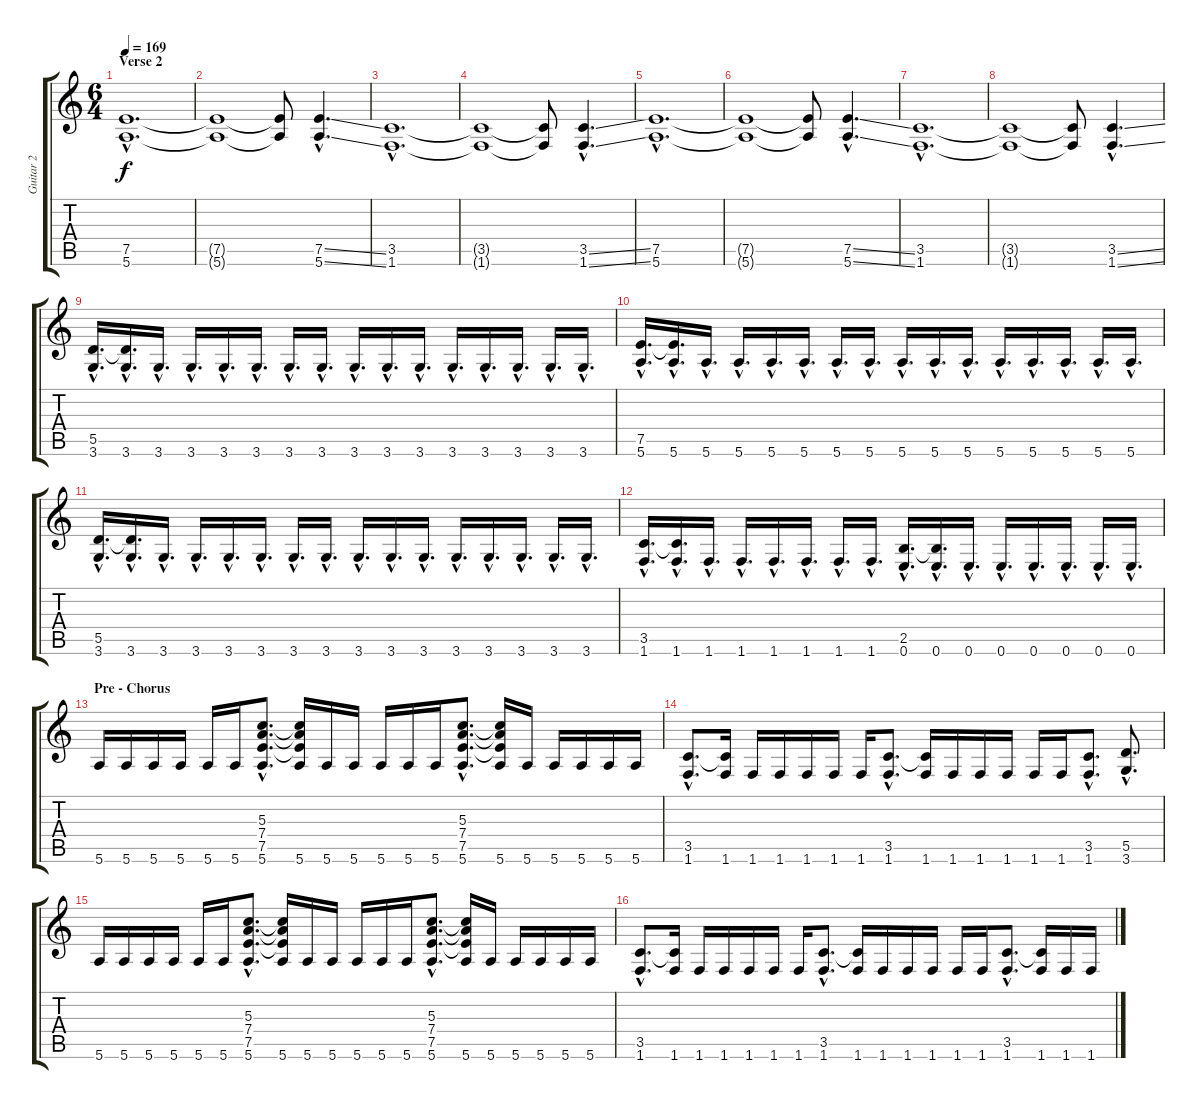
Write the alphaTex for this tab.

\track ("Guitar 2" "Guitar 2") {instrument distortionguitar}
\staff {score tabs}
\tuning (E4 B3 G3 D3 A2 E2) {hide}
\ts (6 4)
\section ("" "Verse 2")
\tempo 169
\clef g2
\ks c
(7.5{hac} 5.6{hac}).1{d dy f} |
(7.5{t} 5.6{t}).1 (7.5{t} 5.6{t}).8 (7.5{ss hac} 5.6{ss hac}).4{d} |
(3.5{hac} 1.6{hac}).1{d} |
(3.5{t} 1.6{t}).1 (3.5{t} 1.6{t}).8 (3.5{ss hac} 1.6{ss hac}).4{d} |
(7.5{hac} 5.6{hac}).1{d} |
(7.5{t} 5.6{t}).1 (7.5{t} 5.6{t}).8 (7.5{ss hac} 5.6{ss hac}).4{d} |
(3.5{hac} 1.6{hac}).1{d} |
(3.5{t} 1.6{t}).1 (3.5{t} 1.6{t}).8 (3.5{ss hac} 1.6{ss hac}).4{d} |
(5.5{hac} 3.6{hac}).16{d} (5.5{hac t} 3.6{hac}).16{d} 3.6{hac}.16{d} 3.6{hac}.16{d} 3.6{hac}.16{d} 3.6{hac}.16{d} 3.6{hac}.16{d} 3.6{hac}.16{d} 3.6{hac}.16{d} 3.6{hac}.16{d} 3.6{hac}.16{d} 3.6{hac}.16{d} 3.6{hac}.16{d} 3.6{hac}.16{d} 3.6{hac}.16{d} 3.6{hac}.16{d} |
(7.5{hac} 5.6{hac}).16{d} (7.5{hac t} 5.6{hac}).16{d} 5.6{hac}.16{d} 5.6{hac}.16{d} 5.6{hac}.16{d} 5.6{hac}.16{d} 5.6{hac}.16{d} 5.6{hac}.16{d} 5.6{hac}.16{d} 5.6{hac}.16{d} 5.6{hac}.16{d} 5.6{hac}.16{d} 5.6{hac}.16{d} 5.6{hac}.16{d} 5.6{hac}.16{d} 5.6{hac}.16{d} |
(5.5{hac} 3.6{hac}).16{d} (5.5{hac t} 3.6{hac}).16{d} 3.6{hac}.16{d} 3.6{hac}.16{d} 3.6{hac}.16{d} 3.6{hac}.16{d} 3.6{hac}.16{d} 3.6{hac}.16{d} 3.6{hac}.16{d} 3.6{hac}.16{d} 3.6{hac}.16{d} 3.6{hac}.16{d} 3.6{hac}.16{d} 3.6{hac}.16{d} 3.6{hac}.16{d} 3.6{hac}.16{d} |
(3.5{hac} 1.6{hac}).16{d} (3.5{hac t} 1.6{hac}).16{d} 1.6{hac}.16{d} 1.6{hac}.16{d} 1.6{hac}.16{d} 1.6{hac}.16{d} 1.6{hac}.16{d} 1.6{hac}.16{d} (2.5{hac} 0.6{hac}).16{d} (2.5{hac t} 0.6{hac}).16{d} 0.6{hac}.16{d} 0.6{hac}.16{d} 0.6{hac}.16{d} 0.6{hac}.16{d} 0.6{hac}.16{d} 0.6{hac}.16{d} |
\section ("" "Pre - Chorus")
5.6.16 5.6.16 5.6.16 5.6.16 5.6.16 5.6.16 (5.3{hac} 7.4{hac} 7.5{hac} 5.6{hac}).8{d} (5.3{t} 7.4{t} 7.5{t} 5.6).16 5.6.16 5.6.16 5.6.16 5.6.16 5.6.16 (5.3{hac} 7.4{hac} 7.5{hac} 5.6{hac}).8{d} (5.3{t} 7.4{t} 7.5{t} 5.6).16 5.6.16 5.6.16 5.6.16 5.6.16 5.6.16 |
(3.5{hac} 1.6{hac}).8{d} (3.5{t} 1.6).16 1.6.16 1.6.16 1.6.16 1.6.16 1.6.16 (3.5{hac} 1.6{hac}).8{d} (3.5{t} 1.6).16 1.6.16 1.6.16 1.6.16 1.6.16 1.6.16 (3.5{hac} 1.6{hac}).8{d} (5.5{hac} 3.6{hac}).8{d} |
5.6.16 5.6.16 5.6.16 5.6.16 5.6.16 5.6.16 (5.3{hac} 7.4{hac} 7.5{hac} 5.6{hac}).8{d} (5.3{t} 7.4{t} 7.5{t} 5.6).16 5.6.16 5.6.16 5.6.16 5.6.16 5.6.16 (5.3{hac} 7.4{hac} 7.5{hac} 5.6{hac}).8{d} (5.3{t} 7.4{t} 7.5{t} 5.6).16 5.6.16 5.6.16 5.6.16 5.6.16 5.6.16 |
(3.5{hac} 1.6{hac}).8{d} (3.5{t} 1.6).16 1.6.16 1.6.16 1.6.16 1.6.16 1.6.16 (3.5{hac} 1.6{hac}).8{d} (3.5{t} 1.6).16 1.6.16 1.6.16 1.6.16 1.6.16 1.6.16 (3.5{hac} 1.6{hac}).8{d} (3.5{t} 1.6).16 1.6.16 1.6.16
